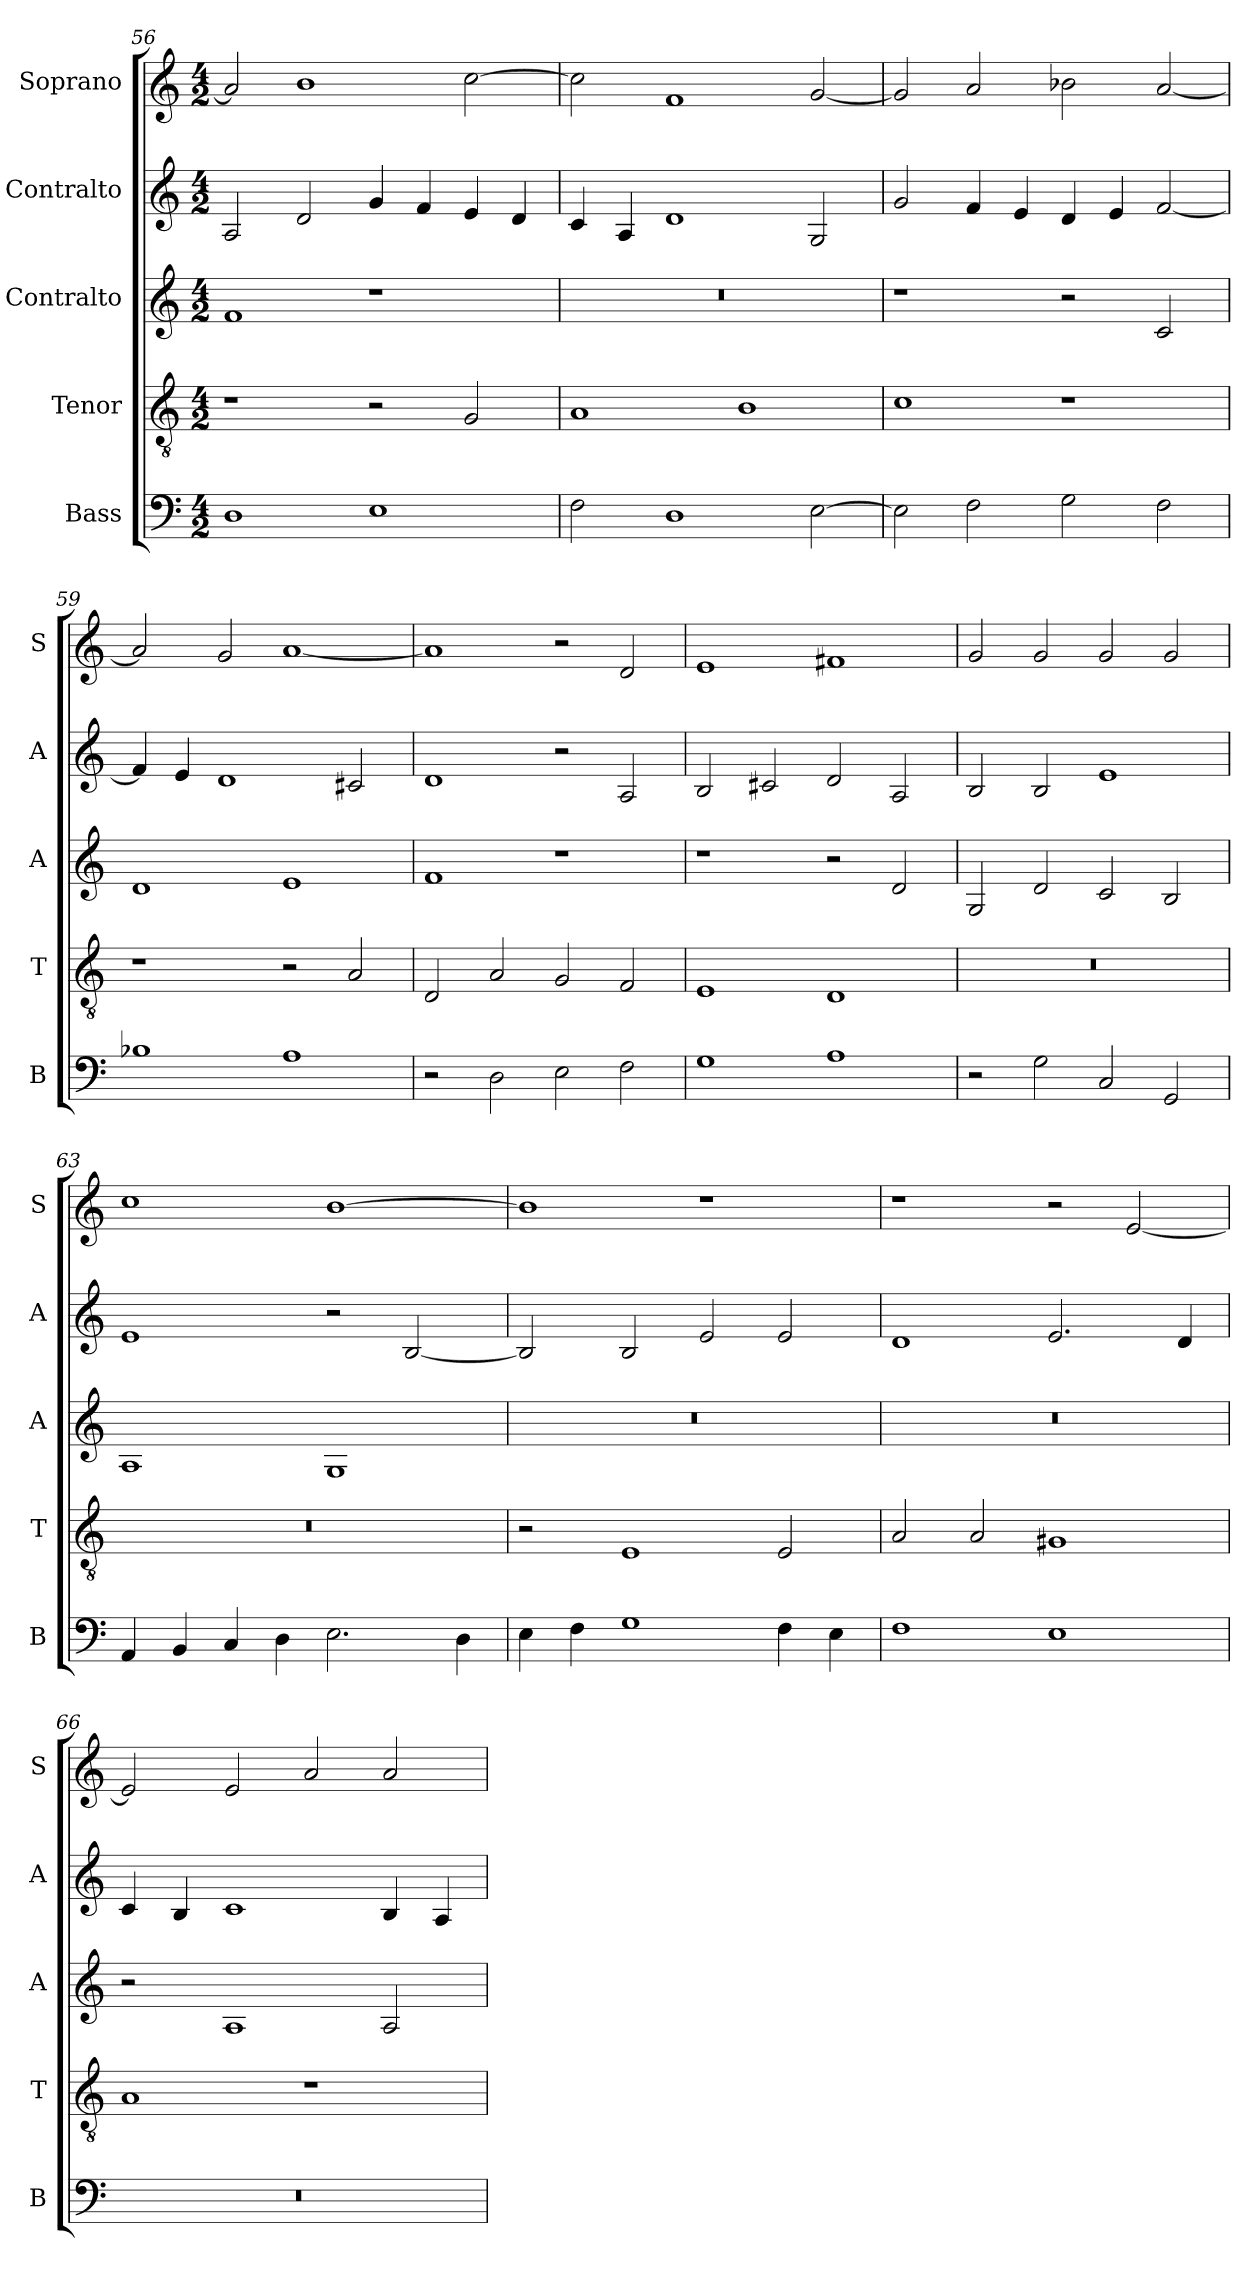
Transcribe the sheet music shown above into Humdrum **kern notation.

**kern	**kern	**kern	**kern	**kern
*part5	*part4	*part3	*part2	*part1
*staff5	*staff4	*staff3	*staff2	*staff1
*I"Bass	*I"Tenor	*I"Contralto	*I"Contralto	*I"Soprano
*I'B	*I'T	*I'A	*I'A	*I'S
*clefF4	*clefGv2	*clefG2	*clefG2	*clefG2
*k[]	*k[]	*k[]	*k[]	*k[]
*E:phr	*E:phr	*E:phr	*E:phr	*E:phr
*M4/2	*M4/2	*M4/2	*M4/2	*M4/2
=56	=56	=56	=56	=56
1D	1r	1f	2A	2a]
.	.	.	2d	1b
1E	2r	1r	4g	.
.	.	.	4f	.
.	2G	.	4e	[2cc
.	.	.	4d	.
=57	=57	=57	=57	=57
2F	1A	0r	4c	2cc]
.	.	.	4A	.
1D	.	.	1d	1f
.	1B	.	.	.
[2E	.	.	2G	[2g
=58	=58	=58	=58	=58
2E]	1c	1r	2g	2g]
2F	.	.	4f	2a
.	.	.	4e	.
2G	1r	2r	4d	2b-X
.	.	.	4e	.
2F	.	2c	[2f	[2a
=59	=59	=59	=59	=59
1B-X	1r	1d	4f]	2a]
.	.	.	4e	.
.	.	.	1d	2g
1A	2r	1e	.	[1a
.	2A	.	2c#X	.
=60	=60	=60	=60	=60
2r	2D	1f	1d	1a]
2D	2A	.	.	.
2E	2G	1r	2r	2r
2F	2F	.	2A	2d
=61	=61	=61	=61	=61
1G	1E	1r	2B	1e
.	.	.	2c#X	.
1A	1D	2r	2d	1f#X
.	.	2d	2A	.
=62	=62	=62	=62	=62
2r	0r	2G	2B	2g
2G	.	2d	2B	2g
2C	.	2c	1e	2g
2GG	.	2B	.	2g
=63	=63	=63	=63	=63
4AA	0r	1A	1e	1cc
4BB	.	.	.	.
4C	.	.	.	.
4D	.	.	.	.
2.E	.	1G	2r	[1b
.	.	.	[2B	.
4D	.	.	.	.
=64	=64	=64	=64	=64
4E	2r	0r	2B]	1b]
4F	.	.	.	.
1G	1E	.	2B	.
.	.	.	2e	1r
4F	2E	.	2e	.
4E	.	.	.	.
=65	=65	=65	=65	=65
1F	2A	0r	1d	1r
.	2A	.	.	.
1E	1G#X	.	2.e	2r
.	.	.	.	[2e
.	.	.	4d	.
=66	=66	=66	=66	=66
0r	1A	2r	4c	2e]
.	.	.	4B	.
.	.	1A	1c	2e
.	1r	.	.	2a
.	.	2A	4B	2a
.	.	.	4A	.
=	=	=	=	=
*-	*-	*-	*-	*-
